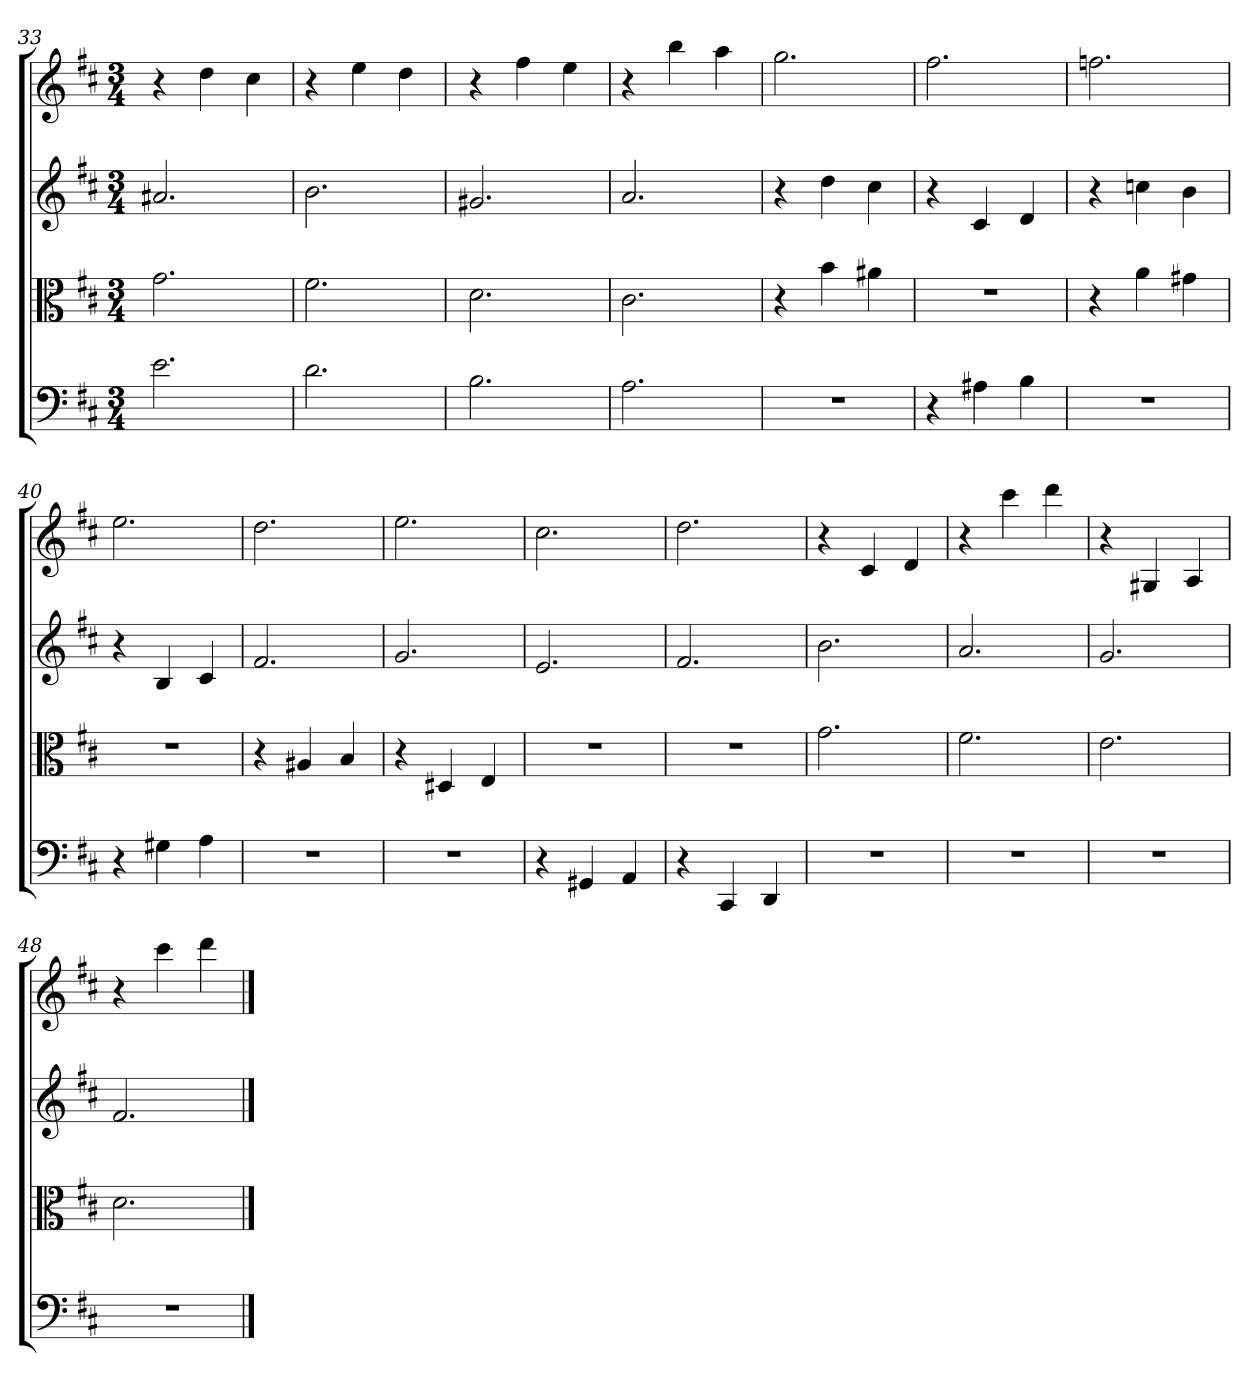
**kern	**kern	**kern	**kern
*part4	*part3	*part2	*part1
*staff4	*staff3	*staff2	*staff1
*clefF4	*clefC3	*	*
*k[f#c#]	*k[f#c#]	*k[f#c#]	*k[f#c#]
*D:	*D:	*D:	*D:
*M3/4	*M3/4	*M3/4	*M3/4
=33	=33	=33	=33
2.e	2.g	2.a#X	4r
.	.	.	4dd
.	.	.	4cc#
=34	=34	=34	=34
2.d	2.f#	2.b	4r
.	.	.	4ee
.	.	.	4dd
=35	=35	=35	=35
2.B	2.d	2.g#X	4r
.	.	.	4ff#
.	.	.	4ee
=36	=36	=36	=36
2.A	2.c#	2.a	4r
.	.	.	4bb
.	.	.	4aa
=37	=37	=37	=37
2.r	4r	4r	2.gg
.	4b	4dd	.
.	4a#X	4cc#	.
=38	=38	=38	=38
4r	2.r	4r	2.ff#
4A#X	.	4c#	.
4B	.	4d	.
=39	=39	=39	=39
2.r	4r	4r	2.ffn
.	4a	4ccn	.
.	4g#X	4b	.
=40	=40	=40	=40
4r	2.r	4r	2.ee
4G#X	.	4B	.
4A	.	4c#	.
=41	=41	=41	=41
2.r	4r	2.f#	2.dd
.	4A#X	.	.
.	4B	.	.
=42	=42	=42	=42
2.r	4r	2.g	2.ee
.	4D#X	.	.
.	4E	.	.
=43	=43	=43	=43
4r	2.r	2.e	2.cc#
4GG#X	.	.	.
4AA	.	.	.
=44	=44	=44	=44
4r	2.r	2.f#	2.dd
4CC#	.	.	.
4DD	.	.	.
=45	=45	=45	=45
2.r	2.g	2.b	4r
.	.	.	4c#
.	.	.	4d
=46	=46	=46	=46
2.r	2.f#	2.a	4r
.	.	.	4ccc#
.	.	.	4ddd
=47	=47	=47	=47
2.r	2.e	2.g	4r
.	.	.	4G#X
.	.	.	4A
=48	=48	=48	=48
2.r	2.d	2.f#	4r
.	.	.	4ccc#
.	.	.	4ddd
==	==	==	==
*-	*-	*-	*-
